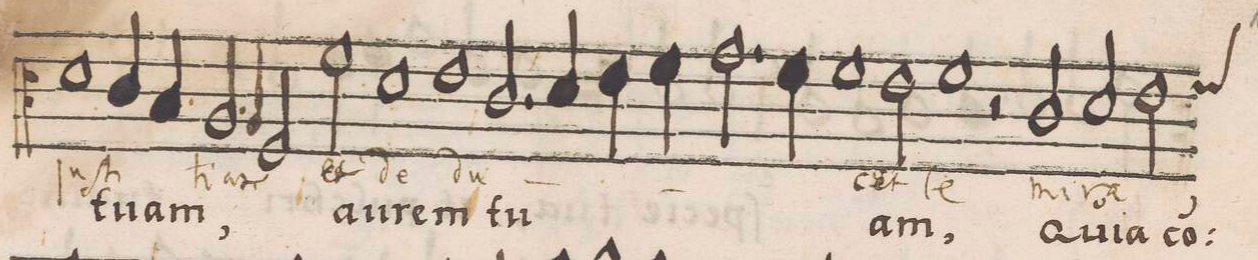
**kern	**text	**text
*I"CANTVS	*	*
*clefC3	*	*
*k[]	*	*
*met(c)	*	*
*M2/1	*	*
1d	.	ju-
=18	=18	=18
4c/	tu-	-ſti-
4B/	-am,	.
2.A/	.	-ti-
4A/	.	-am
=19	=19	=19
2F/	.	.
2f\	au-	et
1d	-rem	de-
=20	=20	=20
1e	.	-du-
2.c/	tu-	.
4d/	.	.
=21	=21	=21
4e\	.	.
4f\	.	.
2.g\	.	.
4f\	.	.
1f	.	.
=22	=22	=22
2e\	-am,	-cet
1f	.	te
=23	=23	=23
2r	.	.
2c/	Qui-	mi-
2d/	-a	-ra-
*custos:f	*	*
2e\	co(n)-	.
=24	=24	=24
*-	*-	*-
